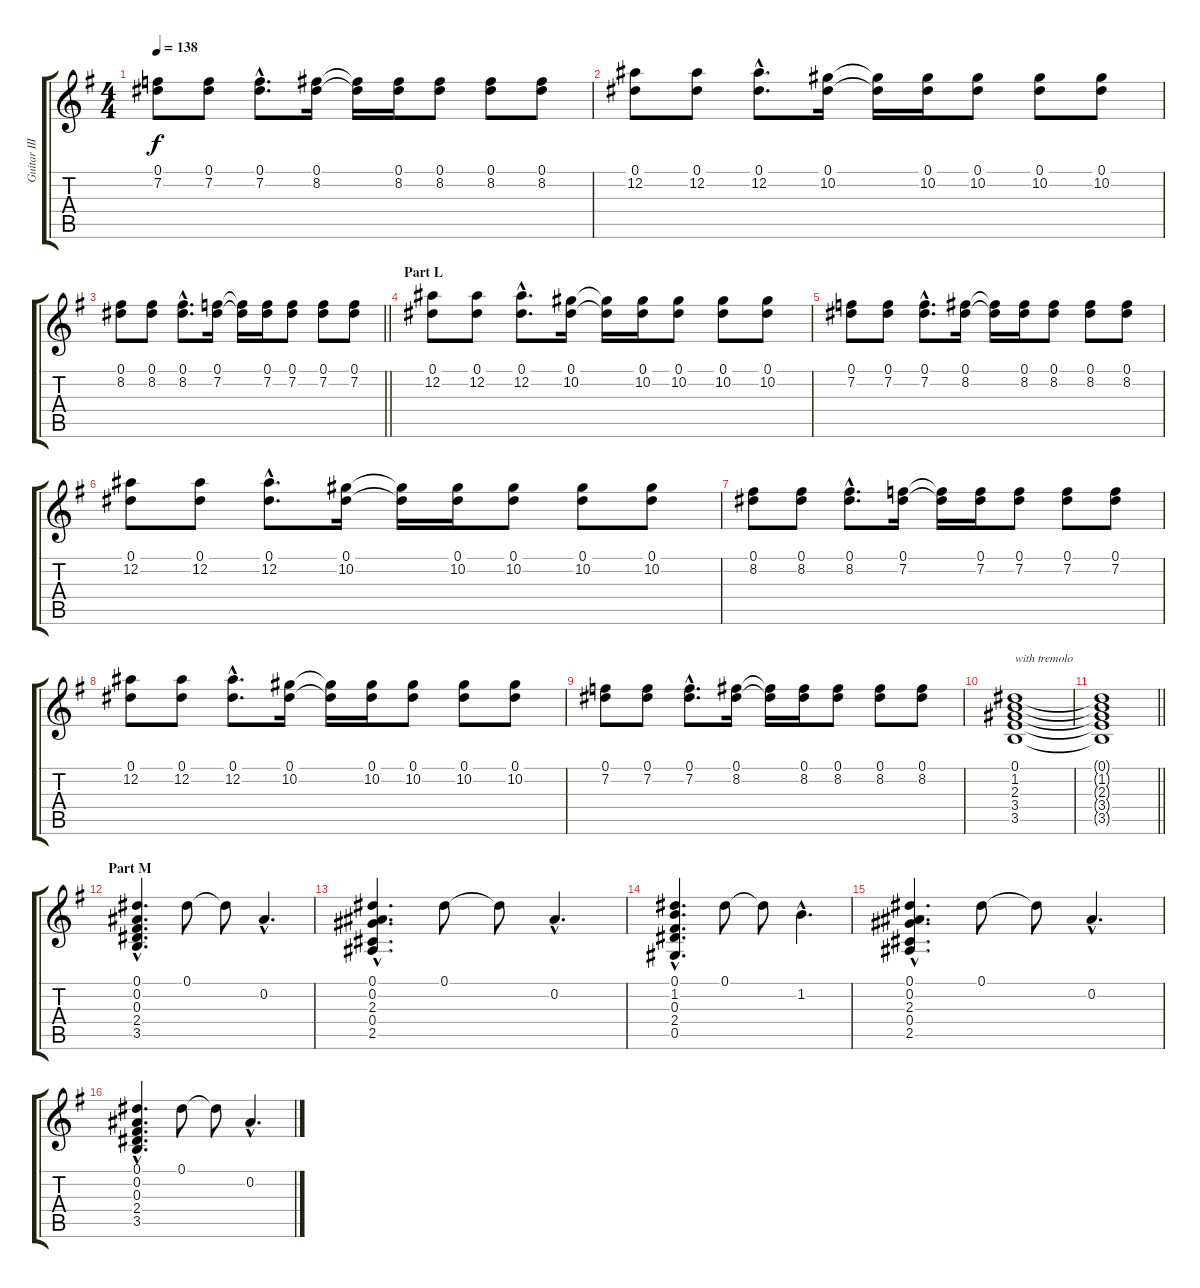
\track ("Guitar III (Inoran)" "Guitar III") {instrument distortionguitar}
\staff {score tabs}
\tuning (Eb4 Bb3 Gb3 Db3 Ab2 Eb2) {hide}
\ts (4 4)
\tempo 138
\clef g2
\ks g
(0.1 7.2).8{dy f} (0.1 7.2).8 (0.1{hac} 7.2{hac}).8{d} (0.1 8.2).16 (0.1{t} 8.2{t}).16 (0.1 8.2).16 (0.1 8.2).8 (0.1 8.2).8 (0.1 8.2).8 |
(0.1 12.2).8 (0.1 12.2).8 (0.1{hac} 12.2{hac}).8{d} (0.1 10.2).16 (0.1{t} 10.2{t}).16 (0.1 10.2).16 (0.1 10.2).8 (0.1 10.2).8 (0.1 10.2).8 |
\barLineRight lightlight
(0.1 8.2).8 (0.1 8.2).8 (0.1{hac} 8.2{hac}).8{d} (0.1 7.2).16 (0.1{t} 7.2{t}).16 (0.1 7.2).16 (0.1 7.2).8 (0.1 7.2).8 (0.1 7.2).8 |
\section ("" "Part L")
(0.1 12.2).8 (0.1 12.2).8 (0.1{hac} 12.2{hac}).8{d} (0.1 10.2).16 (0.1{t} 10.2{t}).16 (0.1 10.2).16 (0.1 10.2).8 (0.1 10.2).8 (0.1 10.2).8 |
(0.1 7.2).8 (0.1 7.2).8 (0.1{hac} 7.2{hac}).8{d} (0.1 8.2).16 (0.1{t} 8.2{t}).16 (0.1 8.2).16 (0.1 8.2).8 (0.1 8.2).8 (0.1 8.2).8 |
(0.1 12.2).8 (0.1 12.2).8 (0.1{hac} 12.2{hac}).8{d} (0.1 10.2).16 (0.1{t} 10.2{t}).16 (0.1 10.2).16 (0.1 10.2).8 (0.1 10.2).8 (0.1 10.2).8 |
(0.1 8.2).8 (0.1 8.2).8 (0.1{hac} 8.2{hac}).8{d} (0.1 7.2).16 (0.1{t} 7.2{t}).16 (0.1 7.2).16 (0.1 7.2).8 (0.1 7.2).8 (0.1 7.2).8 |
(0.1 12.2).8 (0.1 12.2).8 (0.1{hac} 12.2{hac}).8{d} (0.1 10.2).16 (0.1{t} 10.2{t}).16 (0.1 10.2).16 (0.1 10.2).8 (0.1 10.2).8 (0.1 10.2).8 |
(0.1 7.2).8 (0.1 7.2).8 (0.1{hac} 7.2{hac}).8{d} (0.1 8.2).16 (0.1{t} 8.2{t}).16 (0.1 8.2).16 (0.1 8.2).8 (0.1 8.2).8 (0.1 8.2).8 |
(0.1 1.2 2.3 3.4 3.5).1{txt "with tremolo"} |
\barLineRight lightlight
(0.1{t} 1.2{t} 2.3{t} 3.4{t} 3.5{t}).1 |
\section ("" "Part M")
(0.1{hac} 0.2{hac} 0.3{hac} 2.4{hac} 3.5{hac}).4{d} 0.1.8 0.1{t}.8 0.2{hac}.4{d} |
(0.1{hac} 0.2{hac} 2.3{hac} 0.4{hac} 2.5{hac}).4{d} 0.1.8 0.1{t}.8 0.2{hac}.4{d} |
(0.1{hac} 1.2{hac} 0.3{hac} 2.4{hac} 0.5{hac}).4{d} 0.1.8 0.1{t}.8 1.2{hac}.4{d} |
(0.1{hac} 0.2{hac} 2.3{hac} 0.4{hac} 2.5{hac}).4{d} 0.1.8 0.1{t}.8 0.2{hac}.4{d} |
(0.1{hac} 0.2{hac} 0.3{hac} 2.4{hac} 3.5{hac}).4{d} 0.1.8 0.1{t}.8 0.2{hac}.4{d}
